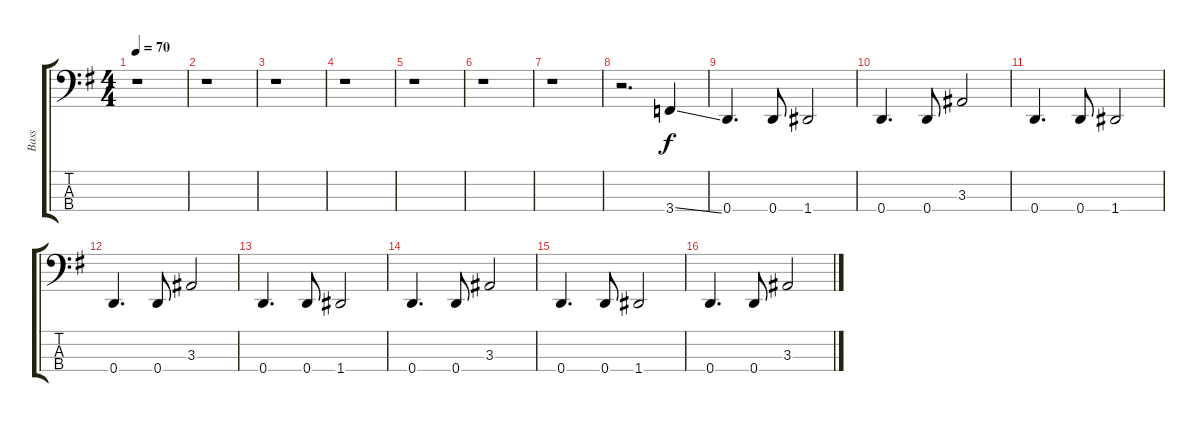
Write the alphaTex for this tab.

\track ("Bass" "Bass") {instrument electricbassfinger}
\staff {score tabs}
\tuning (F2 C2 G1 D1) {hide}
\ts (4 4)
\tempo 70
\clef f4
\ks g
r.1{dy f} |
r.1 |
r.1 |
r.1 |
r.1 |
r.1 |
r.1 |
r.2{d} 3.4{ss}.4 |
0.4.4{d} 0.4.8 1.4.2 |
0.4.4{d} 0.4.8 3.3.2 |
0.4.4{d} 0.4.8 1.4.2 |
0.4.4{d} 0.4.8 3.3.2 |
0.4.4{d} 0.4.8 1.4.2 |
0.4.4{d} 0.4.8 3.3.2 |
0.4.4{d} 0.4.8 1.4.2 |
0.4.4{d} 0.4.8 3.3.2
